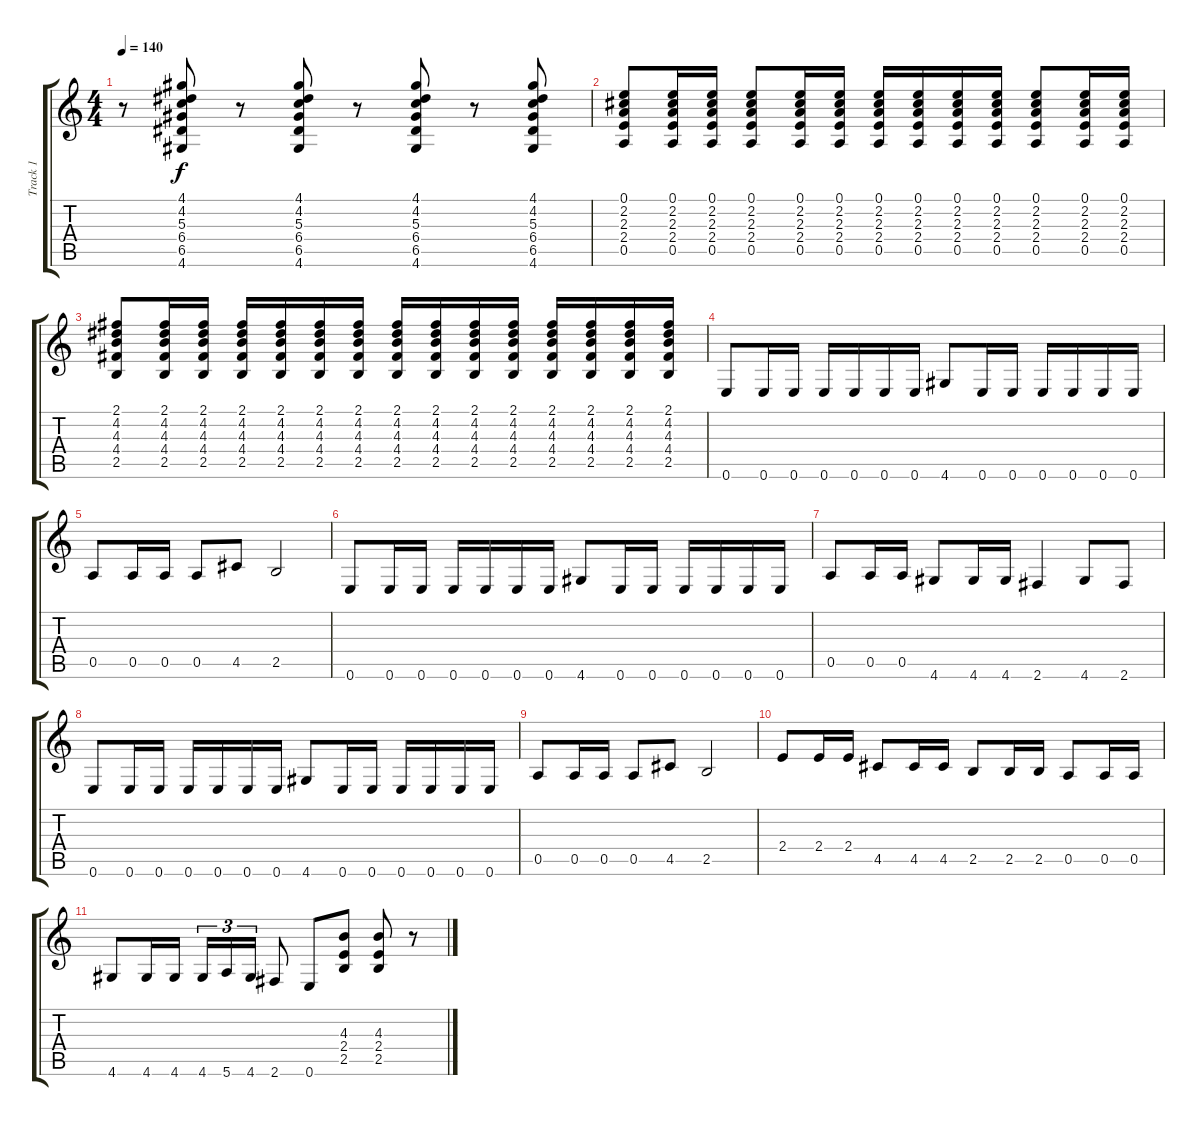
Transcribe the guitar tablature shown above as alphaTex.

\track ("Track 1" "Track 1") {instrument overdrivenguitar}
\staff {score tabs}
\tuning (E4 B3 G3 D3 A2 E2) {hide}
\ts (4 4)
\tempo 140
\clef g2
\ks c
r.8{dy f} (4.1 4.2 5.3 6.4 6.5 4.6).8 r.8 (4.1 4.2 5.3 6.4 6.5 4.6).8 r.8 (4.1 4.2 5.3 6.4 6.5 4.6).8 r.8 (4.1 4.2 5.3 6.4 6.5 4.6).8 |
(0.1 2.2 2.3 2.4 0.5).8 (0.1 2.2 2.3 2.4 0.5).16 (0.1 2.2 2.3 2.4 0.5).16 (0.1 2.2 2.3 2.4 0.5).8 (0.1 2.2 2.3 2.4 0.5).16 (0.1 2.2 2.3 2.4 0.5).16 (0.1 2.2 2.3 2.4 0.5).16 (0.1 2.2 2.3 2.4 0.5).16 (0.1 2.2 2.3 2.4 0.5).16 (0.1 2.2 2.3 2.4 0.5).16 (0.1 2.2 2.3 2.4 0.5).8 (0.1 2.2 2.3 2.4 0.5).16 (0.1 2.2 2.3 2.4 0.5).16 |
(2.1 4.2 4.3 4.4 2.5).8 (2.1 4.2 4.3 4.4 2.5).16 (2.1 4.2 4.3 4.4 2.5).16 (2.1 4.2 4.3 4.4 2.5).16 (2.1 4.2 4.3 4.4 2.5).16 (2.1 4.2 4.3 4.4 2.5).16 (2.1 4.2 4.3 4.4 2.5).16 (2.1 4.2 4.3 4.4 2.5).16 (2.1 4.2 4.3 4.4 2.5).16 (2.1 4.2 4.3 4.4 2.5).16 (2.1 4.2 4.3 4.4 2.5).16 (2.1 4.2 4.3 4.4 2.5).16 (2.1 4.2 4.3 4.4 2.5).16 (2.1 4.2 4.3 4.4 2.5).16 (2.1 4.2 4.3 4.4 2.5).16 |
0.6.8 0.6.16 0.6.16 0.6.16 0.6.16 0.6.16 0.6.16 4.6.8 0.6.16 0.6.16 0.6.16 0.6.16 0.6.16 0.6.16 |
0.5.8 0.5.16 0.5.16 0.5.8 4.5.8 2.5.2 |
0.6.8 0.6.16 0.6.16 0.6.16 0.6.16 0.6.16 0.6.16 4.6.8 0.6.16 0.6.16 0.6.16 0.6.16 0.6.16 0.6.16 |
0.5.8 0.5.16 0.5.16 4.6.8 4.6.16 4.6.16 2.6.4 4.6.8 2.6.8 |
0.6.8 0.6.16 0.6.16 0.6.16 0.6.16 0.6.16 0.6.16 4.6.8 0.6.16 0.6.16 0.6.16 0.6.16 0.6.16 0.6.16 |
0.5.8 0.5.16 0.5.16 0.5.8 4.5.8 2.5.2 |
2.4.8 2.4.16 2.4.16 4.5.8 4.5.16 4.5.16 2.5.8 2.5.16 2.5.16 0.5.8 0.5.16 0.5.16 |
4.6.8 4.6.16 4.6.16 4.6.16{tu (3 2)} 5.6.16{tu (3 2)} 4.6.16{tu (3 2)} 2.6.8 0.6.8 (4.3 2.4 2.5).8 (4.3 2.4 2.5).8 r.8
